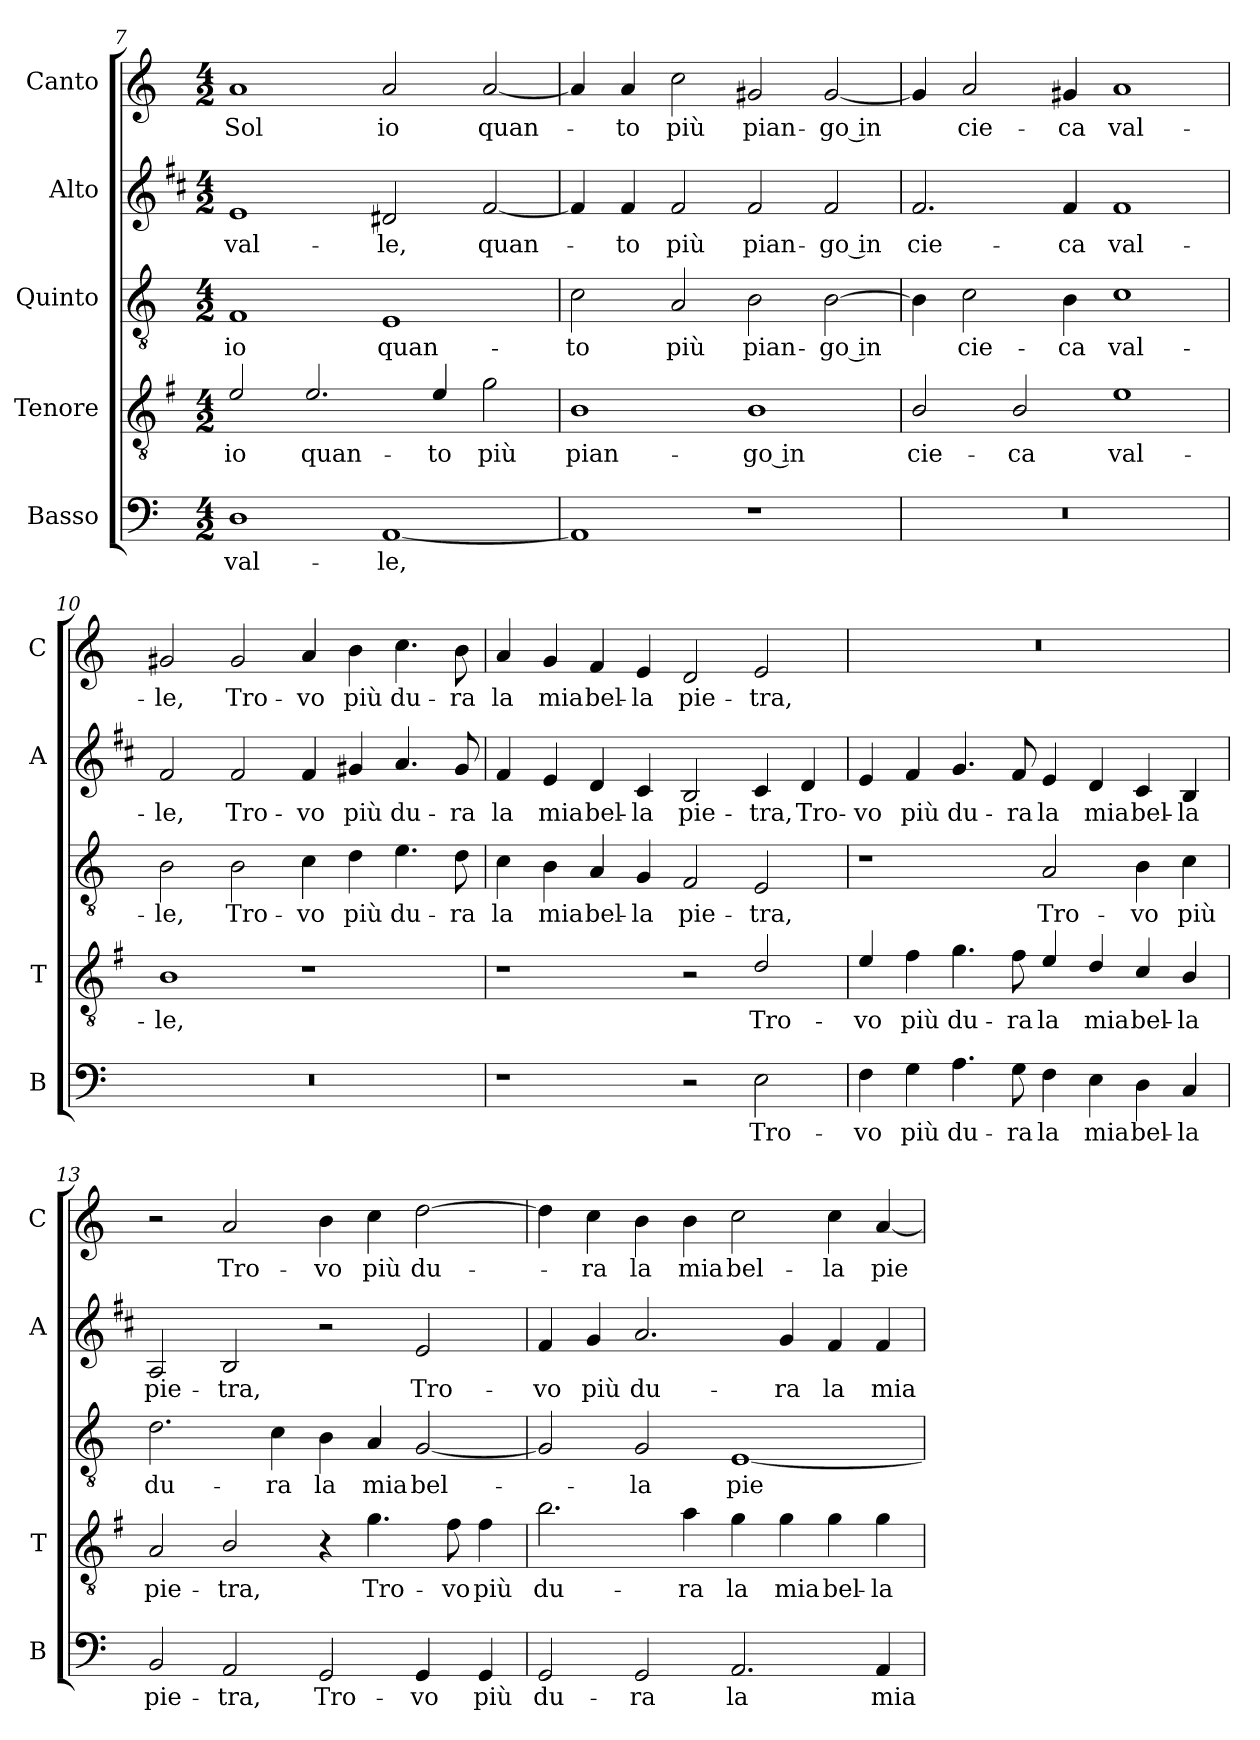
**kern	**text	**kern	**text	**kern	**text	**kern	**text	**kern	**text
*part5	*part5	*part4	*part4	*part3	*part3	*part2	*part2	*part1	*part1
*staff5	*staff5	*staff4	*staff4	*staff3	*staff3	*staff2	*staff2	*staff1	*staff1
*I"Basso	*	*I"Tenore	*	*I"Quinto	*	*I"Alto	*	*I"Canto	*
*I'B	*	*I'T	*	*	*	*I'A	*	*I'C	*
*clefF4	*	*clefGv2	*	*clefGv2	*	*clefG2	*	*clefG2	*
*	*	*ITrd4c7	*	*	*	*ITrd1c2	*	*	*
*k[]	*	*k[]	*	*k[]	*	*k[]	*	*k[]	*
*C:	*	*C:	*	*C:	*	*C:	*	*C:	*
*M4/2	*	*M4/2	*	*M4/2	*	*M4/2	*	*M4/2	*
=7	=7	=7	=7	=7	=7	=7	=7	=7	=7
!	!LO:LY:b	!	!LO:LY:b	!	!LO:LY:b	!	!LO:LY:b	!	!LO:LY:b
1D	val-	2A/	io	1F	io	1d	val-	1a	Sol
!	!	!	!LO:LY:b	!	!	!	!	!	!
.	.	2.A/	quan-	.	.	.	.	.	.
!	!LO:LY:b	!	!	!	!LO:LY:b	!	!LO:LY:b	!	!LO:LY:b
[1AA	-le,	.	.	1E	quan-	2c#X/	-le,	2a/	io
!	!	!	!LO:LY:b	!	!	!	!	!	!
.	.	4A/	-to	.	.	.	.	.	.
!	!	!	!LO:LY:b	!	!	!	!LO:LY:b	!	!LO:LY:b
.	.	2c\	più	.	.	[2e/	quan-	[2a/	quan-
=8	=8	=8	=8	=8	=8	=8	=8	=8	=8
!	!	!	!LO:LY:b	!	!LO:LY:b	!	!	!	!
1AA]	.	1E	pian-	2c\	-to	4e/]	.	4a/]	.
!	!	!	!	!	!	!	!LO:LY:b	!	!LO:LY:b
.	.	.	.	.	.	4e/	-to	4a/	-to
!	!	!	!	!	!LO:LY:b	!	!LO:LY:b	!	!LO:LY:b
.	.	.	.	2A/	più	2e/	più	2cc\	più
!	!	!	!LO:LY:b	!	!LO:LY:b	!	!LO:LY:b	!	!LO:LY:b
1r	.	1E	-go in	2B\	pian-	2e/	pian-	2g#X/	pian-
!	!	!	!	!	!LO:LY:b	!	!LO:LY:b	!	!LO:LY:b
.	.	.	.	[2B\	-go in	2e/	-go in	[2g#/	-go in
=9	=9	=9	=9	=9	=9	=9	=9	=9	=9
!	!	!	!LO:LY:b	!	!	!	!LO:LY:b	!	!
0r	.	2E/	cie-	4B\]	.	2.e/	cie-	4g#/]	.
!	!	!	!	!	!LO:LY:b	!	!	!	!LO:LY:b
.	.	.	.	2c\	cie-	.	.	2a/	cie-
!	!	!	!LO:LY:b	!	!	!	!	!	!
.	.	2E/	-ca	.	.	.	.	.	.
!	!	!	!	!	!LO:LY:b	!	!LO:LY:b	!	!LO:LY:b
.	.	.	.	4B\	-ca	4e/	-ca	4g#X/	-ca
!	!	!	!LO:LY:b	!	!LO:LY:b	!	!LO:LY:b	!	!LO:LY:b
.	.	1A	val-	1c	val-	1e	val-	1a	val-
!!LO:LB:g=z
=10	=10	=10	=10	=10	=10	=10	=10	=10	=10
!	!	!	!LO:LY:b	!	!LO:LY:b	!	!LO:LY:b	!	!LO:LY:b
0r	.	1E	-le,	2B\	-le,	2e/	-le,	2g#X/	-le,
!	!	!	!	!	!LO:LY:b	!	!LO:LY:b	!	!LO:LY:b
.	.	.	.	2B\	Tro-	2e/	Tro-	2g#/	Tro-
!	!	!	!	!	!LO:LY:b	!	!LO:LY:b	!	!LO:LY:b
.	.	1r	.	4c\	-vo	4e/	-vo	4a/	-vo
!	!	!	!	!	!LO:LY:b	!	!LO:LY:b	!	!LO:LY:b
.	.	.	.	4d\	più	4f#X/	più	4b\	più
!	!	!	!	!	!LO:LY:b	!	!LO:LY:b	!	!LO:LY:b
.	.	.	.	4.e\	du-	4.g/	du-	4.cc\	du-
!	!	!	!	!	!LO:LY:b	!	!LO:LY:b	!	!LO:LY:b
.	.	.	.	8d\	-ra	8f#/	-ra	8b\	-ra
=11	=11	=11	=11	=11	=11	=11	=11	=11	=11
!	!	!	!	!	!LO:LY:b	!	!LO:LY:b	!	!LO:LY:b
1r	.	1r	.	4c\	la	4e/	la	4a/	la
!	!	!	!	!	!LO:LY:b	!	!LO:LY:b	!	!LO:LY:b
.	.	.	.	4B\	mia	4d/	mia	4g/	mia
!	!	!	!	!	!LO:LY:b	!	!LO:LY:b	!	!LO:LY:b
.	.	.	.	4A/	bel-	4c/	bel-	4f/	bel-
!	!	!	!	!	!LO:LY:b	!	!LO:LY:b	!	!LO:LY:b
.	.	.	.	4G/	-la	4B/	-la	4e/	-la
!	!	!	!	!	!LO:LY:b	!	!LO:LY:b	!	!LO:LY:b
2r	.	2r	.	2F/	pie-	2A/	pie-	2d/	pie-
!	!LO:LY:b	!	!LO:LY:b	!	!LO:LY:b	!	!LO:LY:b	!	!LO:LY:b
2E\	Tro-	2G/	Tro-	2E/	-tra,	4B/	-tra,	2e/	-tra,
!	!	!	!	!	!	!	!LO:LY:b	!	!
.	.	.	.	.	.	4c/	Tro-	.	.
=12	=12	=12	=12	=12	=12	=12	=12	=12	=12
!	!LO:LY:b	!	!LO:LY:b	!	!	!	!LO:LY:b	!	!
4F\	-vo	4A/	-vo	1r	.	4d/	-vo	0r	.
!	!LO:LY:b	!	!LO:LY:b	!	!	!	!LO:LY:b	!	!
4G\	più	4B\	più	.	.	4e/	più	.	.
!	!LO:LY:b	!	!LO:LY:b	!	!	!	!LO:LY:b	!	!
4.A\	du-	4.c\	du-	.	.	4.f/	du-	.	.
!	!LO:LY:b	!	!LO:LY:b	!	!	!	!LO:LY:b	!	!
8G\	-ra	8B\	-ra	.	.	8e/	-ra	.	.
!	!LO:LY:b	!	!LO:LY:b	!	!LO:LY:b	!	!LO:LY:b	!	!
4F\	la	4A/	la	2A/	Tro-	4d/	la	.	.
!	!LO:LY:b	!	!LO:LY:b	!	!	!	!LO:LY:b	!	!
4E\	mia	4G/	mia	.	.	4c/	mia	.	.
!	!LO:LY:b	!	!LO:LY:b	!	!LO:LY:b	!	!LO:LY:b	!	!
4D\	bel-	4F/	bel-	4B\	-vo	4B/	bel-	.	.
!	!LO:LY:b	!	!LO:LY:b	!	!LO:LY:b	!	!LO:LY:b	!	!
4C/	-la	4E/	-la	4c\	più	4A/	-la	.	.
=13	=13	=13	=13	=13	=13	=13	=13	=13	=13
!	!LO:LY:b	!	!LO:LY:b	!	!LO:LY:b	!	!LO:LY:b	!	!
2BB/	pie-	2D/	pie-	2.d\	du-	2G/	pie-	2r	.
!	!LO:LY:b	!	!LO:LY:b	!	!	!	!LO:LY:b	!	!LO:LY:b
2AA/	-tra,	2E/	-tra,	.	.	2A/	-tra,	2a/	Tro-
!	!	!	!	!	!LO:LY:b	!	!	!	!
.	.	.	.	4c\	-ra	.	.	.	.
!	!LO:LY:b	!	!	!	!LO:LY:b	!	!	!	!LO:LY:b
2GG/	Tro-	4r	.	4B\	la	2r	.	4b\	-vo
!	!	!	!LO:LY:b	!	!LO:LY:b	!	!	!	!LO:LY:b
.	.	4.c\	Tro-	4A/	mia	.	.	4cc\	più
!	!LO:LY:b	!	!	!	!LO:LY:b	!	!LO:LY:b	!	!LO:LY:b
4GG/	-vo	.	.	[2G/	bel-	2d/	Tro-	[2dd\	du-
!	!	!	!LO:LY:b	!	!	!	!	!	!
.	.	8B\	-vo	.	.	.	.	.	.
!	!LO:LY:b	!	!LO:LY:b	!	!	!	!	!	!
4GG/	più	4B\	più	.	.	.	.	.	.
!!LO:PB:g=z
=14	=14	=14	=14	=14	=14	=14	=14	=14	=14
!	!LO:LY:b	!	!LO:LY:b	!	!	!	!LO:LY:b	!	!
2GG/	du-	2.e\	du-	2G/]	.	4e/	-vo	4dd\]	.
!	!	!	!	!	!	!	!LO:LY:b	!	!LO:LY:b
.	.	.	.	.	.	4f/	più	4cc\	-ra
!	!LO:LY:b	!	!	!	!LO:LY:b	!	!LO:LY:b	!	!LO:LY:b
2GG/	-ra	.	.	2G/	-la	2.g/	du-	4b\	la
!	!	!	!LO:LY:b	!	!	!	!	!	!LO:LY:b
.	.	4d\	-ra	.	.	.	.	4b\	mia
!	!LO:LY:b	!	!LO:LY:b	!	!LO:LY:b	!	!	!	!LO:LY:b
2.AA/	la	4c\	la	[1E	pie-	.	.	2cc\	bel-
!	!	!	!LO:LY:b	!	!	!	!LO:LY:b	!	!
.	.	4c\	mia	.	.	4f/	-ra	.	.
!	!	!	!LO:LY:b	!	!	!	!LO:LY:b	!	!LO:LY:b
.	.	4c\	bel-	.	.	4e/	la	4cc\	-la
!	!LO:LY:b	!	!LO:LY:b	!	!	!	!LO:LY:b	!	!LO:LY:b
4AA/	mia	4c\	-la	.	.	4e/	mia	[4a/	pie-
=	=	=	=	=	=	=	=	=	=
*-	*-	*-	*-	*-	*-	*-	*-	*-	*-
